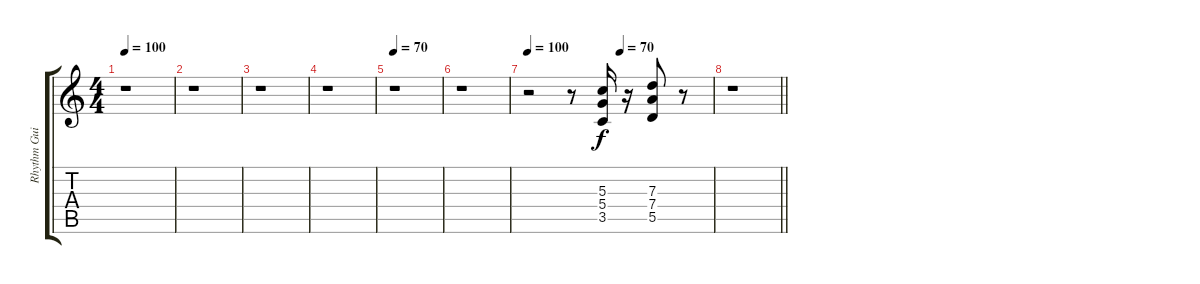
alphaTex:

\track ("Rhythm Guitar III - Acoustic" "Rhythm Gui") {instrument acousticguitarsteel}
\staff {score tabs}
\tuning (E4 B3 G3 D3 A2 E2) {hide}
\ts (4 4)
\tempo 100
\clef g2
\ks c
r.1{dy f} |
r.1 |
r.1 |
r.1 |
\tempo 70
r.1 |
r.1 |
\tempo 100
\tempo (70 0.5)
r.2 r.8 (5.3 5.4 3.5).16 r.16 (7.3 7.4 5.5).8 r.8 |
\barLineRight lightlight
r.1
